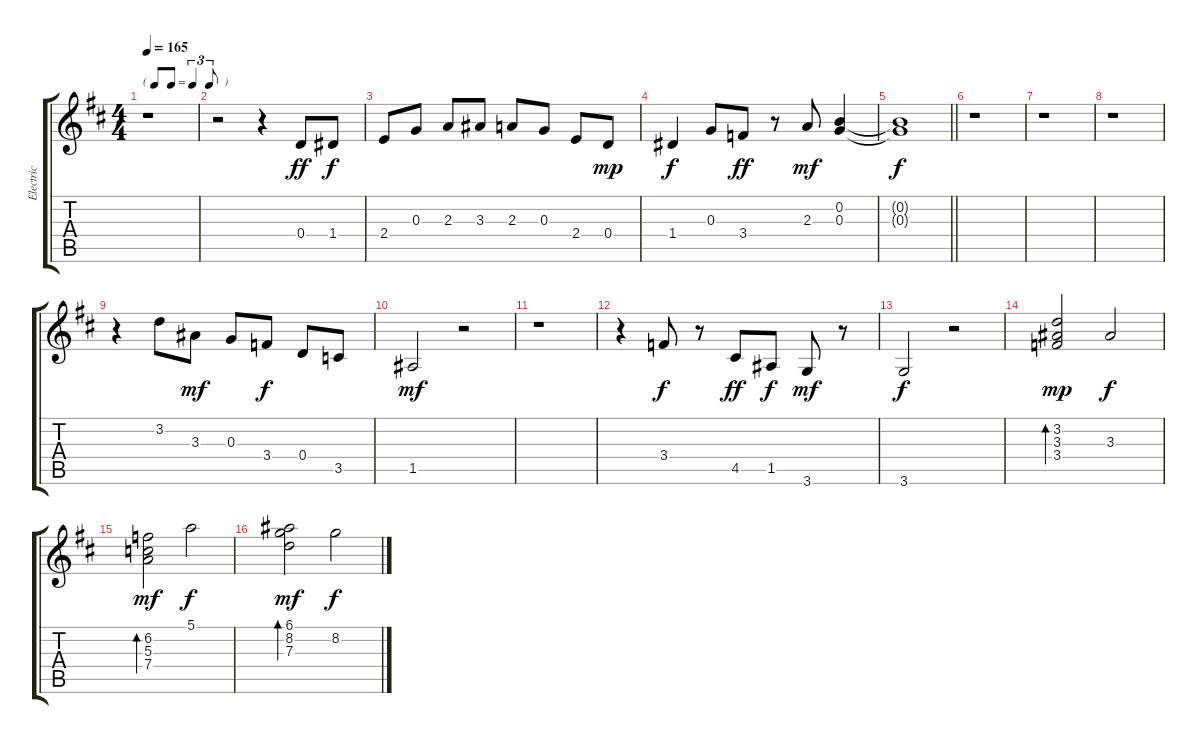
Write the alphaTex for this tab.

\track ("Electric" "Electric") {instrument electricguitarjazz}
\staff {score tabs}
\tuning (E4 B3 G3 D3 A2 E2) {hide}
\ts (4 4)
\tf triplet8th
\tempo 165
\clef g2
\ks d
r.1{dy mf} |
r.2 r.4 0.4.8{dy ff} 1.4.8{dy f} |
2.4.8 0.3.8 2.3.8 3.3.8 2.3.8 0.3.8 2.4.8 0.4.8{dy mp} |
1.4.4{dy f} 0.3.8 3.4.8{dy ff} r.8 2.3.8{dy mf} (0.2 0.3).4 |
\barLineRight lightlight
(0.2{t} 0.3{t}).1{dy f} |
r.1 |
r.1 |
r.1 |
r.4 3.2.8 3.3.8{dy mf} 0.3.8 3.4.8{dy f} 0.4.8 3.5.8 |
1.5.2{dy mf} r.2 |
r.1 |
r.4 3.4.8{dy f} r.8 4.5.8{dy ff} 1.5.8{dy f} 3.6.8{dy mf} r.8 |
3.6.2{dy f} r.2 |
(3.2 3.3 3.4).2{bd 480 dy mp} 3.3.2{dy f} |
(6.2 5.3 7.4).2{bd 480 dy mf} 5.1.2{dy f} |
(6.1 8.2 7.3).2{bd 480 dy mf} 8.2.2{dy f}
